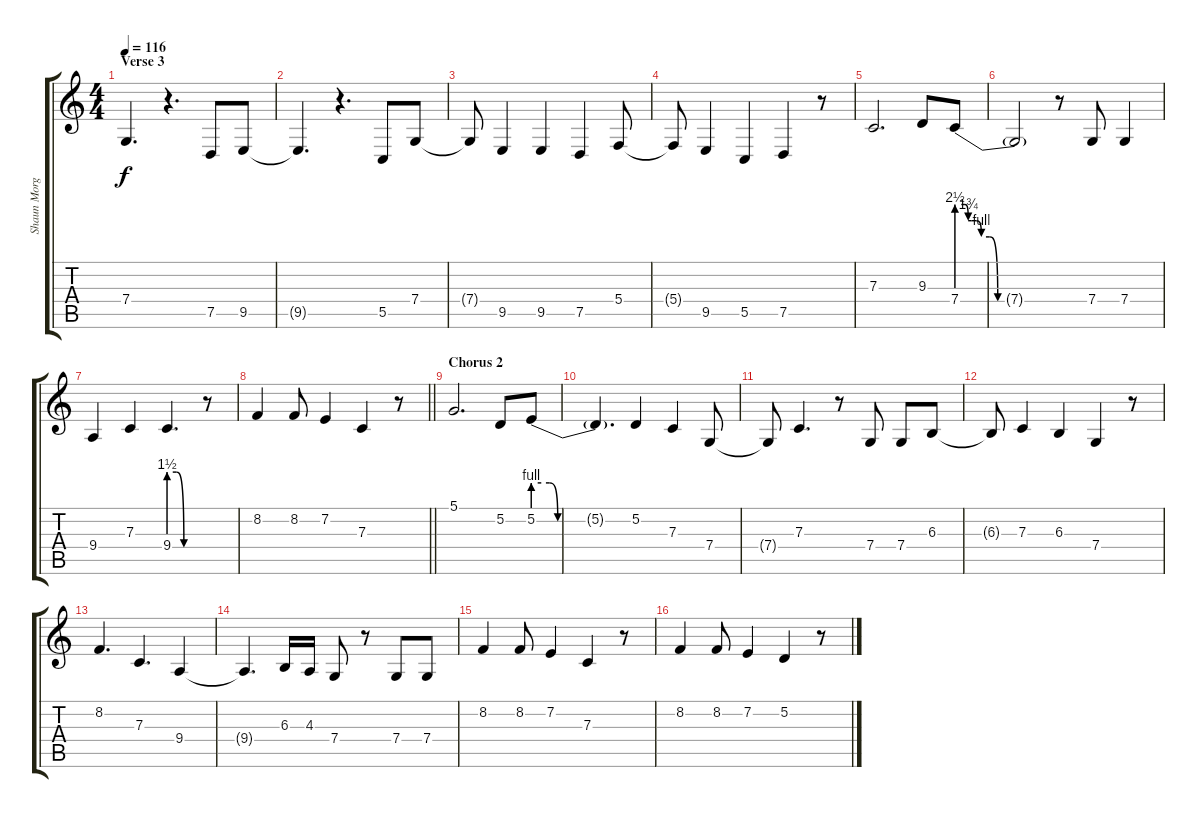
\track ("Shaun Morgan (Voice)" "Shaun Morg") {instrument lead2sawtooth}
\staff {score tabs}
\tuning (D4 A3 F3 C3 G2 C2) {hide}
\ts (4 4)
\section ("" "Verse 3")
\tempo 116
\clef g2
\ks c
7.4.4{d dy f} r.4{d} 7.5.8 9.5.8 |
9.5{t}.4{d} r.4{d} 5.5.8 7.4.8 |
7.4{t}.8 9.5.4 9.5.4 7.5.4 5.4.8 |
5.4{t}.8 9.5.4 5.5.4 7.5.4 r.8 |
7.3.2{d} 9.3.8 7.4{be (custom 0 10 5 10 7 7 9 7 12 7 15 4 20 4 25 0 30 0 60 0)}.8 |
7.4{t}.2 r.8 7.4.8 7.4.4 |
9.4.4 7.3.4 9.4{be (custom 0 6 15 6 30 0 60 0)}.4{d} r.8 |
\barLineRight lightlight
8.2.4 8.2.8 7.2.4 7.3.4 r.8 |
\section ("" "Chorus 2")
5.1.2{d} 5.2.8 5.2{be (custom 0 4 5 4 10 4 15 0 30 0 60 0)}.8 |
5.2{t}.4{d} 5.2.4 7.3.4 7.4.8 |
7.4{t}.8 7.3.4{d} r.8 7.4.8 7.4.8 6.3.8 |
6.3{t}.8 7.3.4 6.3.4 7.4.4 r.8 |
8.2.4{d} 7.3.4{d} 9.4.4 |
9.4{t}.4{d} 6.3.16 4.3.16 7.4.8 r.8 7.4.8 7.4.8 |
8.2.4 8.2.8 7.2.4 7.3.4 r.8 |
8.2.4 8.2.8 7.2.4 5.2.4 r.8
